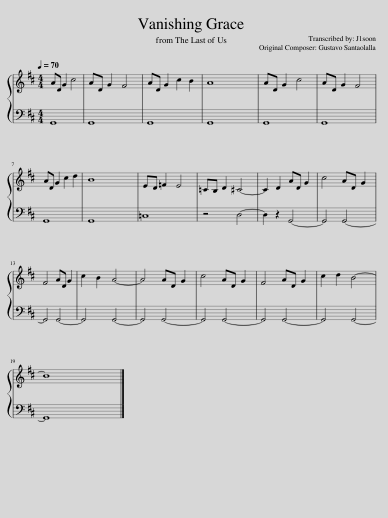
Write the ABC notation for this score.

X:1
%%score { 1 | 2 }
L:1/8
Q:1/4=70
M:4/4
I:linebreak $
K:D
V:1 treble
V:2 bass
V:1
 AD G2 c4 | AD G2 F4 | AD G2 c2 B2 | A8 | AD G2 c4 | %5
 AD G2 F4 |$ AD G2 c2 d2 | B8 | ED =F2 E4 | =CB, D2 ^C4- | %10
 C2 D2 AD G2 | c4 AD G2 |$ F4 AD G2 | c2 B2 A4- | A4 AD G2 | %15
 c4 AD G2 | F4 AD G2 | c2 d2 B4- |$ B8 |] %19
V:2
 G,,8 | G,,8 | G,,8 | G,,8 | G,,8 | %5
 G,,8 |$ G,,8 | G,,8 | =C,8 | z4 D,4- | %10
 D,2 z2 G,,4- | G,,4 G,,4- |$ G,,4 G,,4- | G,,4 G,,4- | G,,4 G,,4- | %15
 G,,4 G,,4- | G,,4 G,,4- | G,,4 G,,4- |$ G,,8 |] %19
